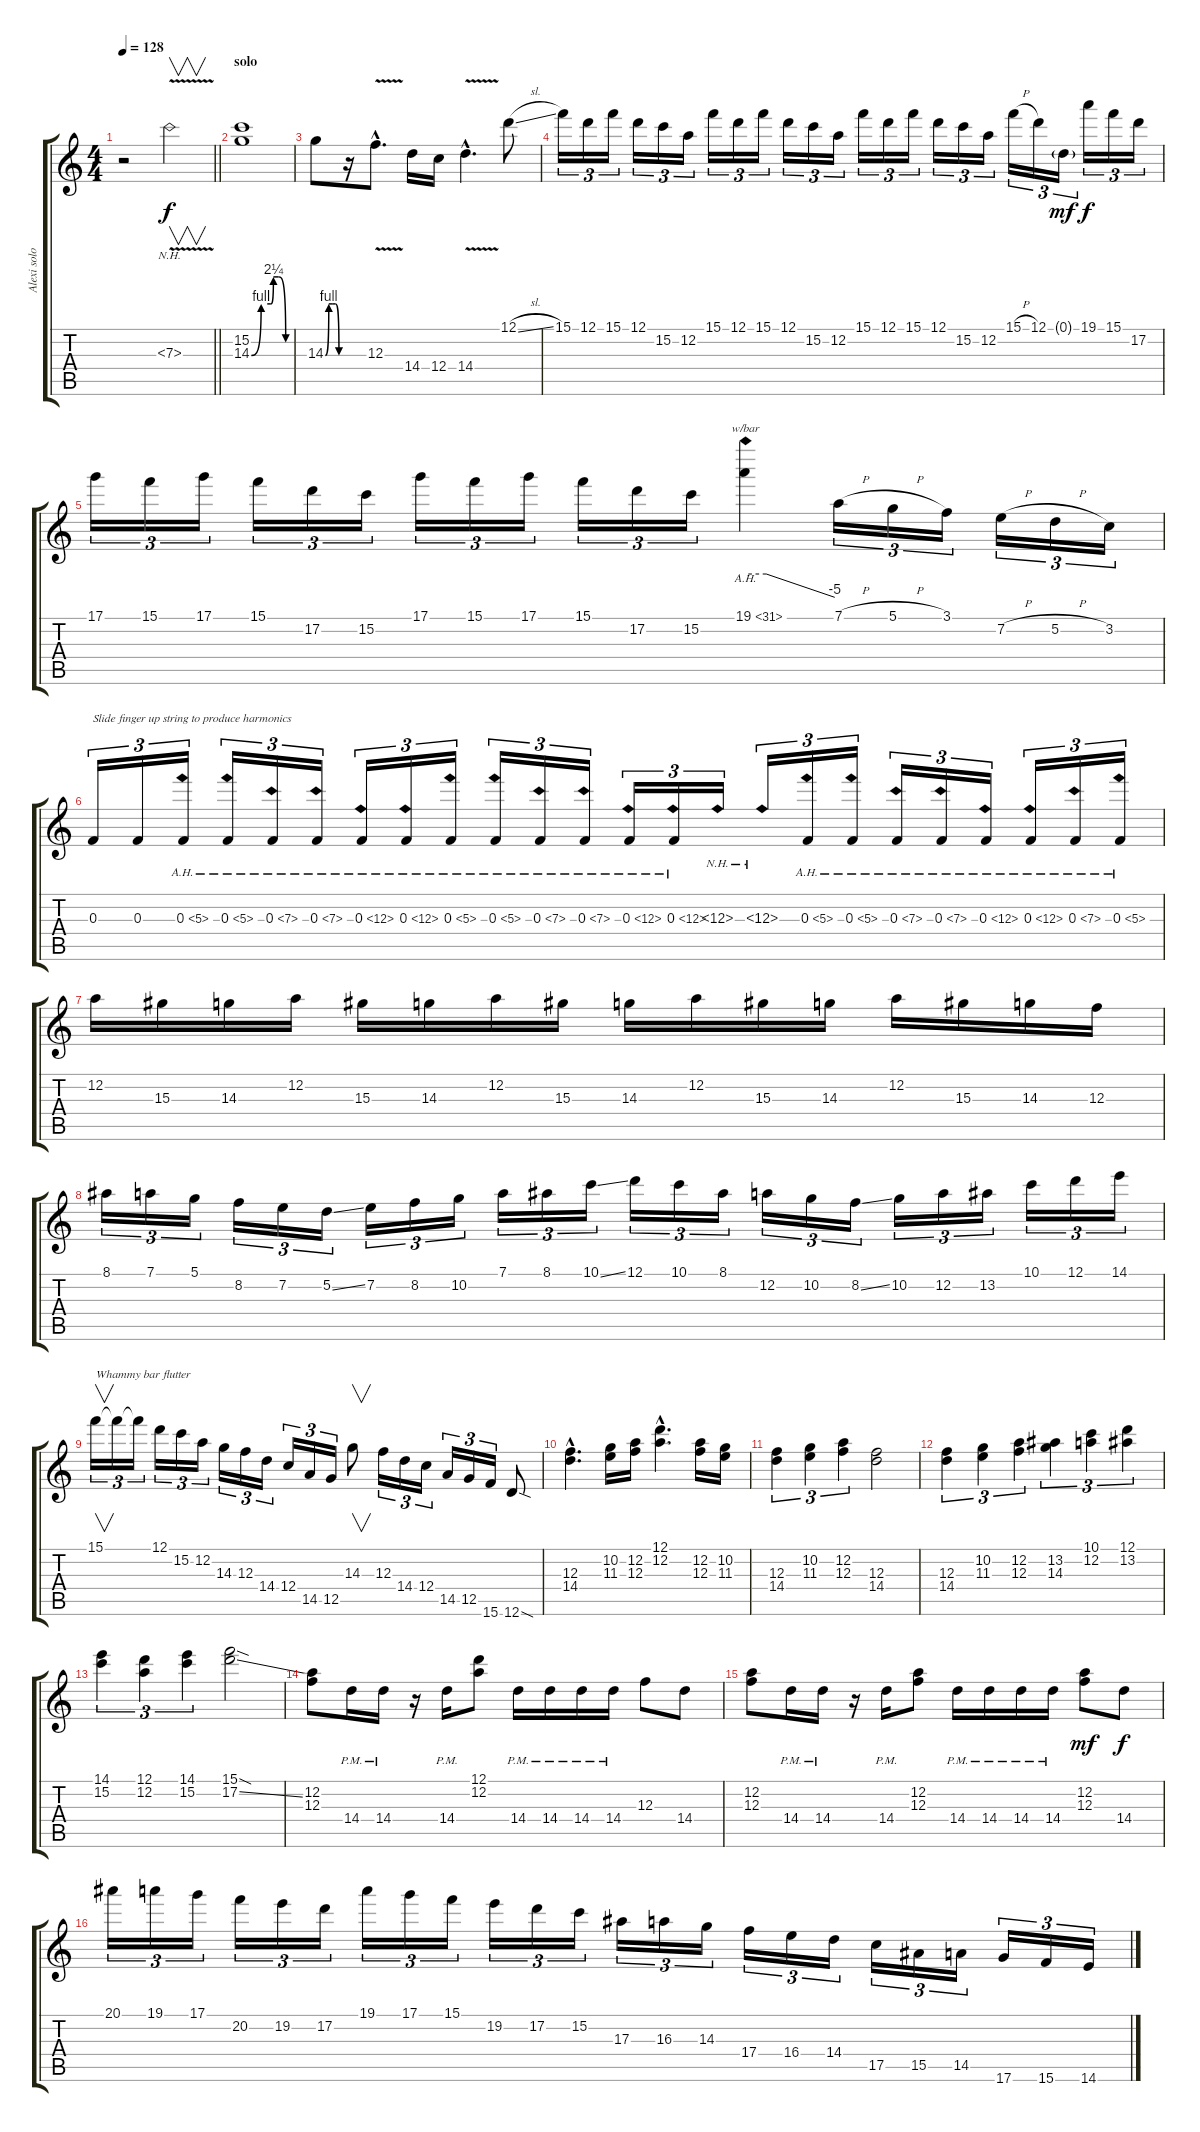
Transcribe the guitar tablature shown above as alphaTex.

\track ("Alexi solo" "Alexi solo") {instrument distortionguitar}
\staff {score tabs}
\tuning (D4 A3 F3 C3 G2 D2) {hide}
\ts (4 4)
\tempo 128
\clef g2
\barLineRight lightlight
\ks c
r.2{dy f instrument distortionguitar} 7.3{nh v}.2{v} |
\section ("" "solo")
(15.2 14.3{be (custom 0 0 15 4 30 4 34 9 42 9 53 0 60 0)}).1 |
14.3{be (custom 0 0 15 4 30 4 45 4 60 0)}.8 r.16 12.3{v hac}.8{d} 14.4.16 12.4.16 14.4{v hac}.4{d} 12.1{sl}.8 |
15.1.16{tu (3 2)} 12.1.16{tu (3 2)} 15.1.16{tu (3 2)} 12.1.16{tu (3 2)} 15.2.16{tu (3 2)} 12.2.16{tu (3 2)} 15.1.16{tu (3 2)} 12.1.16{tu (3 2)} 15.1.16{tu (3 2)} 12.1.16{tu (3 2)} 15.2.16{tu (3 2)} 12.2.16{tu (3 2)} 15.1.16{tu (3 2)} 12.1.16{tu (3 2)} 15.1.16{tu (3 2)} 12.1.16{tu (3 2)} 15.2.16{tu (3 2)} 12.2.16{tu (3 2)} 15.1{h}.16{tu (3 2)} 12.1.16{tu (3 2)} 0.1{g}.16{tu (3 2) dy mf} 19.1.16{tu (3 2) dy f} 15.1.16{tu (3 2)} 17.2.16{tu (3 2)} |
17.1.16{tu (3 2)} 15.1.16{tu (3 2)} 17.1.16{tu (3 2)} 15.1.16{tu (3 2)} 17.2.16{tu (3 2)} 15.2.16{tu (3 2)} 17.1.16{tu (3 2)} 15.1.16{tu (3 2)} 17.1.16{tu (3 2)} 15.1.16{tu (3 2)} 17.2.16{tu (3 2)} 15.2.16{tu (3 2)} 19.1{ah 12}.4{tbe (custom default 0 0 14 0 60 -20)} 7.1{h}.16{tu (3 2)} 5.1{h}.16{tu (3 2)} 3.1.16{tu (3 2)} 7.2{h}.16{tu (3 2)} 5.2{h}.16{tu (3 2)} 3.2.16{tu (3 2)} |
0.3.16{tu (3 2) txt "Slide finger up string to produce harmonics"} 0.3.16{tu (3 2)} 0.3{ah 5}.16{tu (3 2)} 0.3{ah 5}.16{tu (3 2)} 0.3{ah 7}.16{tu (3 2)} 0.3{ah 7}.16{tu (3 2)} 0.3{ah 12}.16{tu (3 2)} 0.3{ah 12}.16{tu (3 2)} 0.3{ah 5}.16{tu (3 2)} 0.3{ah 5}.16{tu (3 2)} 0.3{ah 7}.16{tu (3 2)} 0.3{ah 7}.16{tu (3 2)} 0.3{ah 12}.16{tu (3 2)} 0.3{ah 12}.16{tu (3 2)} 0.3{nh}.16{tu (3 2)} 0.3{nh}.16{tu (3 2)} 0.3{ah 5}.16{tu (3 2)} 0.3{ah 5}.16{tu (3 2)} 0.3{ah 7}.16{tu (3 2)} 0.3{ah 7}.16{tu (3 2)} 0.3{ah 12}.16{tu (3 2)} 0.3{ah 12}.16{tu (3 2)} 0.3{ah 7}.16{tu (3 2)} 0.3{ah 5}.16{tu (3 2)} |
12.2.16 15.3.16 14.3.16 12.2.16 15.3.16 14.3.16 12.2.16 15.3.16 14.3.16 12.2.16 15.3.16 14.3.16 12.2.16 15.3.16 14.3.16 12.3.16 |
8.1.16{tu (3 2)} 7.1.16{tu (3 2)} 5.1.16{tu (3 2)} 8.2.16{tu (3 2)} 7.2.16{tu (3 2)} 5.2{ss}.16{tu (3 2)} 7.2.16{tu (3 2)} 8.2.16{tu (3 2)} 10.2.16{tu (3 2)} 7.1.16{tu (3 2)} 8.1.16{tu (3 2)} 10.1{ss}.16{tu (3 2)} 12.1.16{tu (3 2)} 10.1.16{tu (3 2)} 8.1.16{tu (3 2)} 12.2.16{tu (3 2)} 10.2.16{tu (3 2)} 8.2{ss}.16{tu (3 2)} 10.2.16{tu (3 2)} 12.2.16{tu (3 2)} 13.2.16{tu (3 2)} 10.1.16{tu (3 2)} 12.1.16{tu (3 2)} 14.1.16{tu (3 2)} |
15.1.16{v tu (3 2) txt "Whammy bar flutter"} 15.1{t}.16{tu (3 2)} 15.1{t}.16{tu (3 2)} 12.1.16{tu (3 2)} 15.2.16{tu (3 2)} 12.2.16{tu (3 2)} 14.3.16{tu (3 2)} 12.3.16{tu (3 2)} 14.4.16{tu (3 2)} 12.4.16{tu (3 2)} 14.5.16{tu (3 2)} 12.5.16{tu (3 2)} 14.3.8{v} 12.3.16{tu (3 2)} 14.4.16{tu (3 2)} 12.4.16{tu (3 2)} 14.5.16{tu (3 2)} 12.5.16{tu (3 2)} 15.6.16{tu (3 2)} 12.6{sod}.8 |
(12.3{hac} 14.4{hac}).4{d} (10.2 11.3).16 (12.2 12.3).16 (12.1{hac} 12.2{hac}).4{d} (12.2 12.3).16 (10.2 11.3).16 |
(12.3 14.4).4{tu (3 2)} (10.2 11.3).4{tu (3 2)} (12.2 12.3).4{tu (3 2)} (12.3 14.4).2 |
(12.3 14.4).4{tu (3 2)} (10.2 11.3).4{tu (3 2)} (12.2 12.3).4{tu (3 2)} (13.2 14.3).4{tu (3 2)} (10.1 12.2).4{tu (3 2)} (12.1 13.2).4{tu (3 2)} |
(14.1 15.2).4{tu (3 2)} (12.1 12.2).4{tu (3 2)} (14.1 15.2).4{tu (3 2)} (15.1{sod} 17.2{ss}).2 |
(12.2 12.3).8 14.4{pm}.16 14.4{pm}.16 r.16 14.4{pm}.16 (12.1 12.2).8 14.4{pm}.16 14.4{pm}.16 14.4{pm}.16 14.4{pm}.16 12.3.8 14.4.8 |
(12.2 12.3).8 14.4{pm}.16 14.4{pm}.16 r.16 14.4{pm}.16 (12.2 12.3).8 14.4{pm}.16 14.4{pm}.16 14.4{pm}.16 14.4{pm}.16 (12.2 12.3).8{dy mf} 14.4.8{dy f} |
20.1.16{tu (3 2)} 19.1.16{tu (3 2)} 17.1.16{tu (3 2)} 20.2.16{tu (3 2)} 19.2.16{tu (3 2)} 17.2.16{tu (3 2)} 19.1.16{tu (3 2)} 17.1.16{tu (3 2)} 15.1.16{tu (3 2)} 19.2.16{tu (3 2)} 17.2.16{tu (3 2)} 15.2.16{tu (3 2)} 17.3.16{tu (3 2)} 16.3.16{tu (3 2)} 14.3.16{tu (3 2)} 17.4.16{tu (3 2)} 16.4.16{tu (3 2)} 14.4.16{tu (3 2)} 17.5.16{tu (3 2)} 15.5.16{tu (3 2)} 14.5.16{tu (3 2)} 17.6.16{tu (3 2)} 15.6.16{tu (3 2)} 14.6.16{tu (3 2)}
